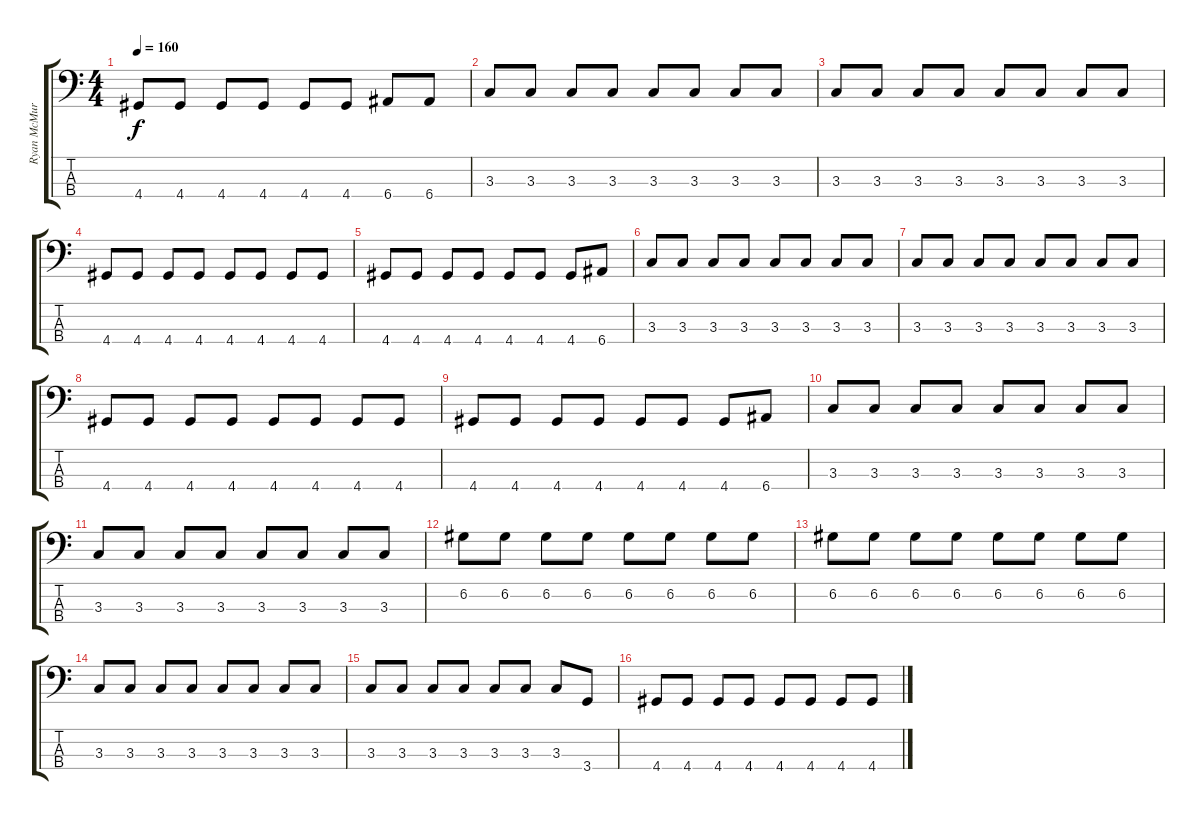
\track ("Ryan McMurray" "Ryan McMur") {instrument electricbassfinger}
\staff {score tabs}
\tuning (G2 D2 A1 E1) {hide}
\ts (4 4)
\tempo 160
\clef f4
\ks c
4.4.8{dy f} 4.4.8 4.4.8 4.4.8 4.4.8 4.4.8 6.4.8 6.4.8 |
3.3.8 3.3.8 3.3.8 3.3.8 3.3.8 3.3.8 3.3.8 3.3.8 |
3.3.8 3.3.8 3.3.8 3.3.8 3.3.8 3.3.8 3.3.8 3.3.8 |
4.4.8 4.4.8 4.4.8 4.4.8 4.4.8 4.4.8 4.4.8 4.4.8 |
4.4.8 4.4.8 4.4.8 4.4.8 4.4.8 4.4.8 4.4.8 6.4.8 |
3.3.8 3.3.8 3.3.8 3.3.8 3.3.8 3.3.8 3.3.8 3.3.8 |
3.3.8 3.3.8 3.3.8 3.3.8 3.3.8 3.3.8 3.3.8 3.3.8 |
4.4.8 4.4.8 4.4.8 4.4.8 4.4.8 4.4.8 4.4.8 4.4.8 |
4.4.8 4.4.8 4.4.8 4.4.8 4.4.8 4.4.8 4.4.8 6.4.8 |
3.3.8 3.3.8 3.3.8 3.3.8 3.3.8 3.3.8 3.3.8 3.3.8 |
3.3.8 3.3.8 3.3.8 3.3.8 3.3.8 3.3.8 3.3.8 3.3.8 |
6.2.8 6.2.8 6.2.8 6.2.8 6.2.8 6.2.8 6.2.8 6.2.8 |
6.2.8 6.2.8 6.2.8 6.2.8 6.2.8 6.2.8 6.2.8 6.2.8 |
3.3.8 3.3.8 3.3.8 3.3.8 3.3.8 3.3.8 3.3.8 3.3.8 |
3.3.8 3.3.8 3.3.8 3.3.8 3.3.8 3.3.8 3.3.8 3.4.8 |
4.4.8 4.4.8 4.4.8 4.4.8 4.4.8 4.4.8 4.4.8 4.4.8
